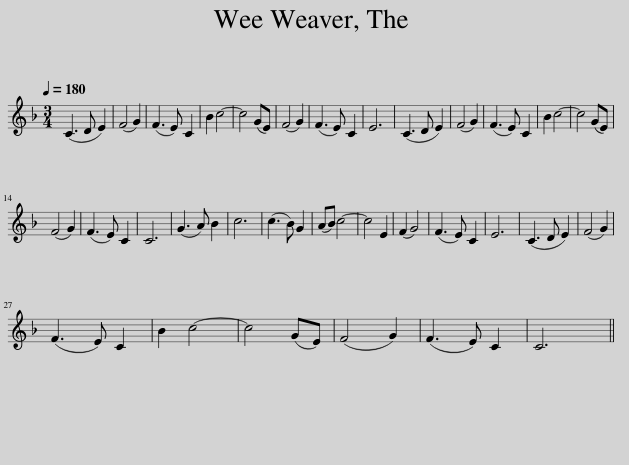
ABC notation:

X:1
L:1/8
Q:1/4=180
M:3/4
I:linebreak $
K:F
V:1 treble
V:1
 (C3 D E2) | (F4 G2) | (F3 E) C2 | B2 c4- | c4 (GE) | %5
 (F4 G2) | (F3 E) C2 | E6 | (C3 D E2) | (F4 G2) | %10
 (F3 E) C2 | B2 c4- | c4 (GE) |$ (F4 G2) | (F3 E) C2 | %15
 C6 | (G3 A) B2 | c6 | (c3 B) G2 | (AB) c4- | %20
 c4 E2 | (F2 G4) | (F3 E) C2 | E6 | (C3 D E2) | %25
 (F4 G2) |$ (F3 E) C2 | B2 c4- | c4 (GE) | (F4 G2) | %30
 (F3 E) C2 | C6 || %32
